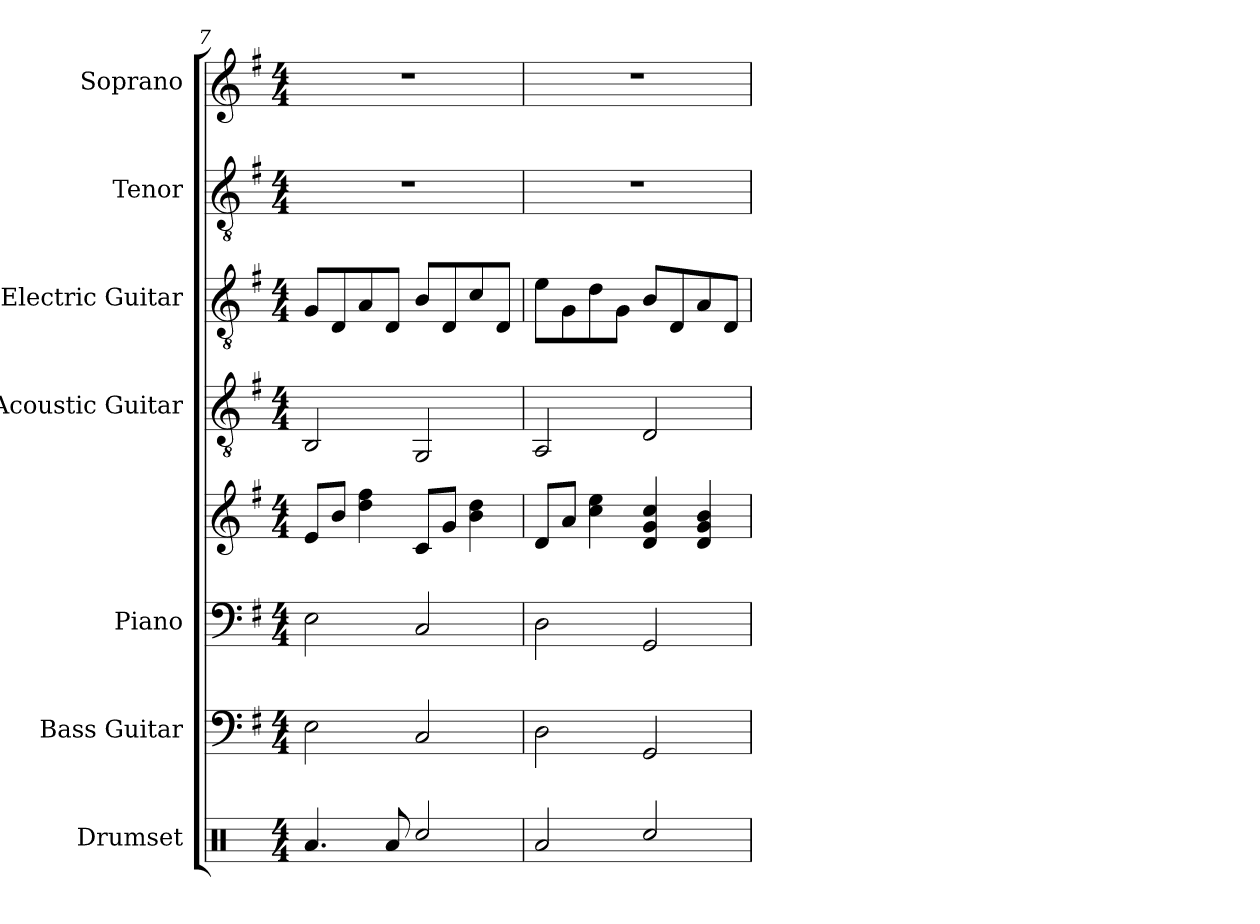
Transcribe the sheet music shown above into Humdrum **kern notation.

**kern	**kern	**kern	**kern	**kern	**kern	**kern	**kern
*part7	*part6	*part5	*part5	*part4	*part3	*part2	*part1
*staff8	*staff7	*staff6	*staff5	*staff4	*staff3	*staff2	*staff1
*I"Drumset	*I"Bass Guitar	*I"Piano	*	*I"Acoustic Guitar	*I"Electric Guitar	*I"Tenor	*I"Soprano
*I'Drs.	*I'B. Guit.	*I'Pno.	*	*I'Guit.	*I'El. Guit.	*I'T.	*I'S.
*clefX	*clefF4	*clefF4	*clefG2	*clefGv2	*clefGv2	*clefGv2	*clefG2
*	*ITrd7c12	*	*	*	*	*	*
*k[]	*k[f#]	*k[f#]	*k[f#]	*k[f#]	*k[f#]	*k[f#]	*k[f#]
*M4/4	*M4/4	*M4/4	*M4/4	*M4/4	*M4/4	*M4/4	*M4/4
=7	=7	=7	=7	=7	=7	=7	=7
4.Ra/	2EE\	2E\	8e/L	2BB/	8G/L	1r	1r
.	.	.	8b/J	.	8D/	.	.
.	.	.	4dd\ 4ff#\	.	8A/	.	.
8Ra/	.	.	.	.	8D/J	.	.
2Rcc/	2CC/	2C/	8c/L	2GG/	8B/L	.	.
.	.	.	8g/J	.	8D/	.	.
.	.	.	4b\ 4dd\	.	8c/	.	.
.	.	.	.	.	8D/J	.	.
!!LO:PB:g=z
=8	=8	=8	=8	=8	=8	=8	=8
2Ra/	2DD\	2D\	8d/L	2AA/	8e\L	1r	1r
.	.	.	8a/J	.	8G\	.	.
.	.	.	4cc\ 4ee\	.	8d\	.	.
.	.	.	.	.	8G\J	.	.
2Rcc/	2GGG/	2GG/	4d/ 4g/ 4cc/	2D/	8B/L	.	.
.	.	.	.	.	8D/	.	.
.	.	.	4d/ 4g/ 4b/	.	8A/	.	.
.	.	.	.	.	8D/J	.	.
=	=	=	=	=	=	=	=
*-	*-	*-	*-	*-	*-	*-	*-
